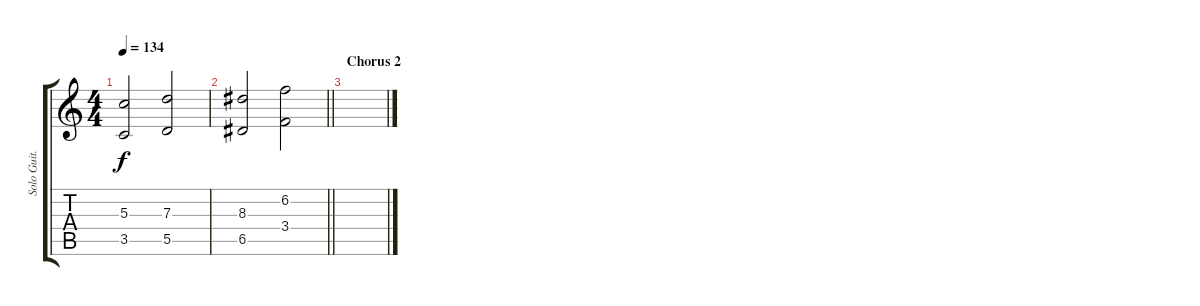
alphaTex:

\track ("Solo Guit. Choir" "Solo Guit.") {instrument overdrivenguitar}
\staff {score tabs}
\tuning (E4 B3 G3 D3 A2 E2) {hide}
\ts (4 4)
\tempo 134
\clef g2
\ks c
(5.3 3.5).2{dy f} (7.3 5.5).2 |
\barLineRight lightlight
(8.3 6.5).2 (6.2 3.4).2 |
\section ("" "Chorus 2")
